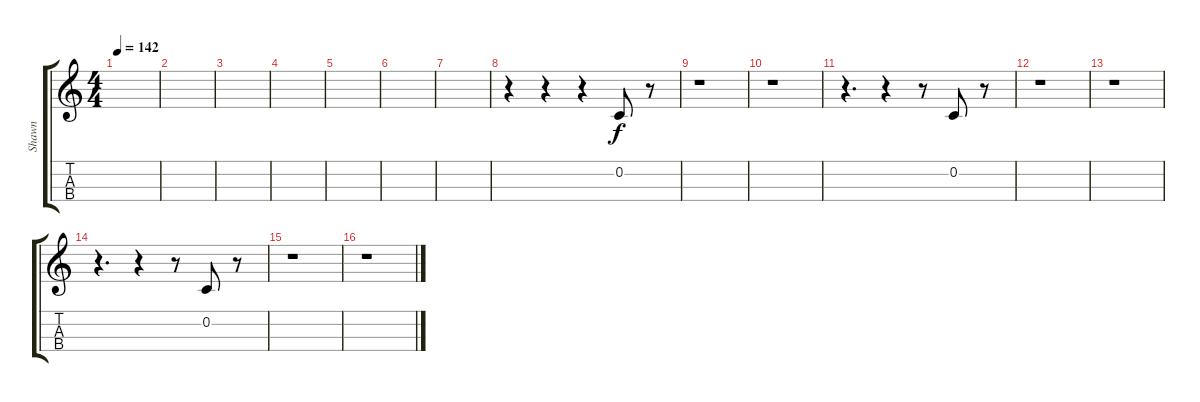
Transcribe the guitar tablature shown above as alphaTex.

\track ("Shawn" "Shawn") {instrument timpani}
\staff {score tabs}
\tuning (C5 C4 C3 C2) {hide}
\ts (4 4)
\tempo 142
\clef g2
\ks c
|
|
|
|
|
|
|
r.4 r.4 r.4 0.2.8 r.8 |
r.1 |
r.1 |
r.4{d} r.4 r.8 0.2.8 r.8 |
r.1 |
r.1 |
r.4{d} r.4 r.8 0.2.8 r.8 |
r.1 |
r.1
